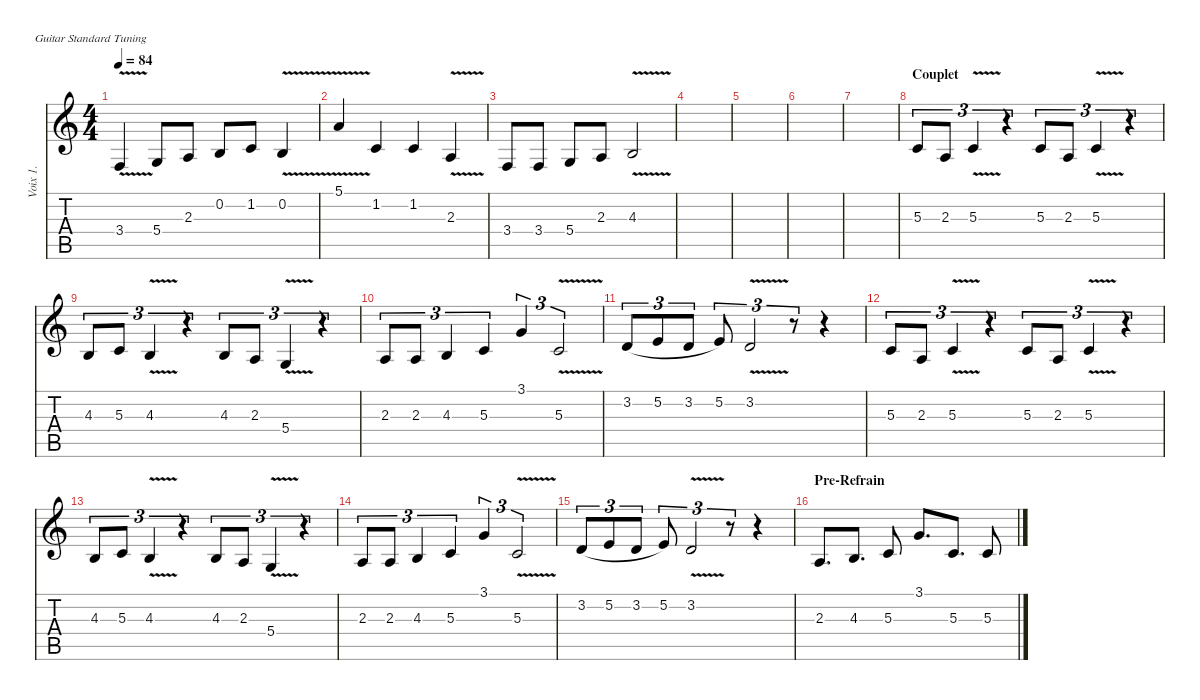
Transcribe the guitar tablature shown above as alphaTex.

\defaultSystemsLayout 4
\hideDynamics
\bracketExtendMode nobrackets
\otherSystemsTrackNameOrientation horizontal
\track ("Singer" "Voix 1.") {instrument voiceoohs}
\staff {score tabs}
\tuning (E4 B3 G3 D3 A2 E2)
\ts (4 4)
\tempo 84
\clef g2
\ks aminor
3.4{v}.4{dy mf} 5.4.8 2.3.8 0.2.8 1.2.8 0.2{v}.4 |
5.1{v}.4 1.2.4 1.2.4 2.3{v}.4 |
3.4.8 3.4.8 5.4.8 2.3.8 4.3{v}.2 |
|
|
|
|
\section ("" "Couplet")
5.3.8{tu (3 2) dy f} 2.3.8{tu (3 2)} 5.3{v}.4{tu (3 2)} r.4{tu (3 2)} 5.3.8{tu (3 2)} 2.3.8{tu (3 2)} 5.3{v}.4{tu (3 2)} r.4{tu (3 2)} |
4.3.8{tu (3 2)} 5.3.8{tu (3 2)} 4.3{v}.4{tu (3 2)} r.4{tu (3 2)} 4.3.8{tu (3 2)} 2.3.8{tu (3 2)} 5.4{v}.4{tu (3 2)} r.4{tu (3 2)} |
2.3.8{tu (3 2)} 2.3.8{tu (3 2)} 4.3.4{tu (3 2)} 5.3.4{tu (3 2)} 3.1.4{tu (3 2)} 5.3{v}.2{tu (3 2)} |
3.2.8{tu (3 2) dy mf legatoorigin} 5.2.8{tu (3 2) legatoorigin} 3.2.8{tu (3 2) dy f legatoorigin} 5.2.8{tu (3 2) dy mf} 3.2{v}.2{tu (3 2) dy f} r.8{tu (3 2)} r.4 |
5.3.8{tu (3 2)} 2.3.8{tu (3 2)} 5.3{v}.4{tu (3 2)} r.4{tu (3 2)} 5.3.8{tu (3 2)} 2.3.8{tu (3 2)} 5.3{v}.4{tu (3 2)} r.4{tu (3 2)} |
4.3.8{tu (3 2)} 5.3.8{tu (3 2)} 4.3{v}.4{tu (3 2)} r.4{tu (3 2)} 4.3.8{tu (3 2)} 2.3.8{tu (3 2)} 5.4{v}.4{tu (3 2)} r.4{tu (3 2)} |
2.3.8{tu (3 2)} 2.3.8{tu (3 2)} 4.3.4{tu (3 2)} 5.3.4{tu (3 2)} 3.1.4{tu (3 2)} 5.3{v}.2{tu (3 2)} |
3.2.8{tu (3 2) dy mf legatoorigin} 5.2.8{tu (3 2) legatoorigin} 3.2.8{tu (3 2) dy f legatoorigin} 5.2.8{tu (3 2) dy mf} 3.2{v}.2{tu (3 2) dy f} r.8{tu (3 2)} r.4 |
\section ("" "Pre-Refrain")
2.3.8{d dy mf} 4.3.8{d} 5.3.8 3.1.8{d} 5.3.8{d} 5.3.8
